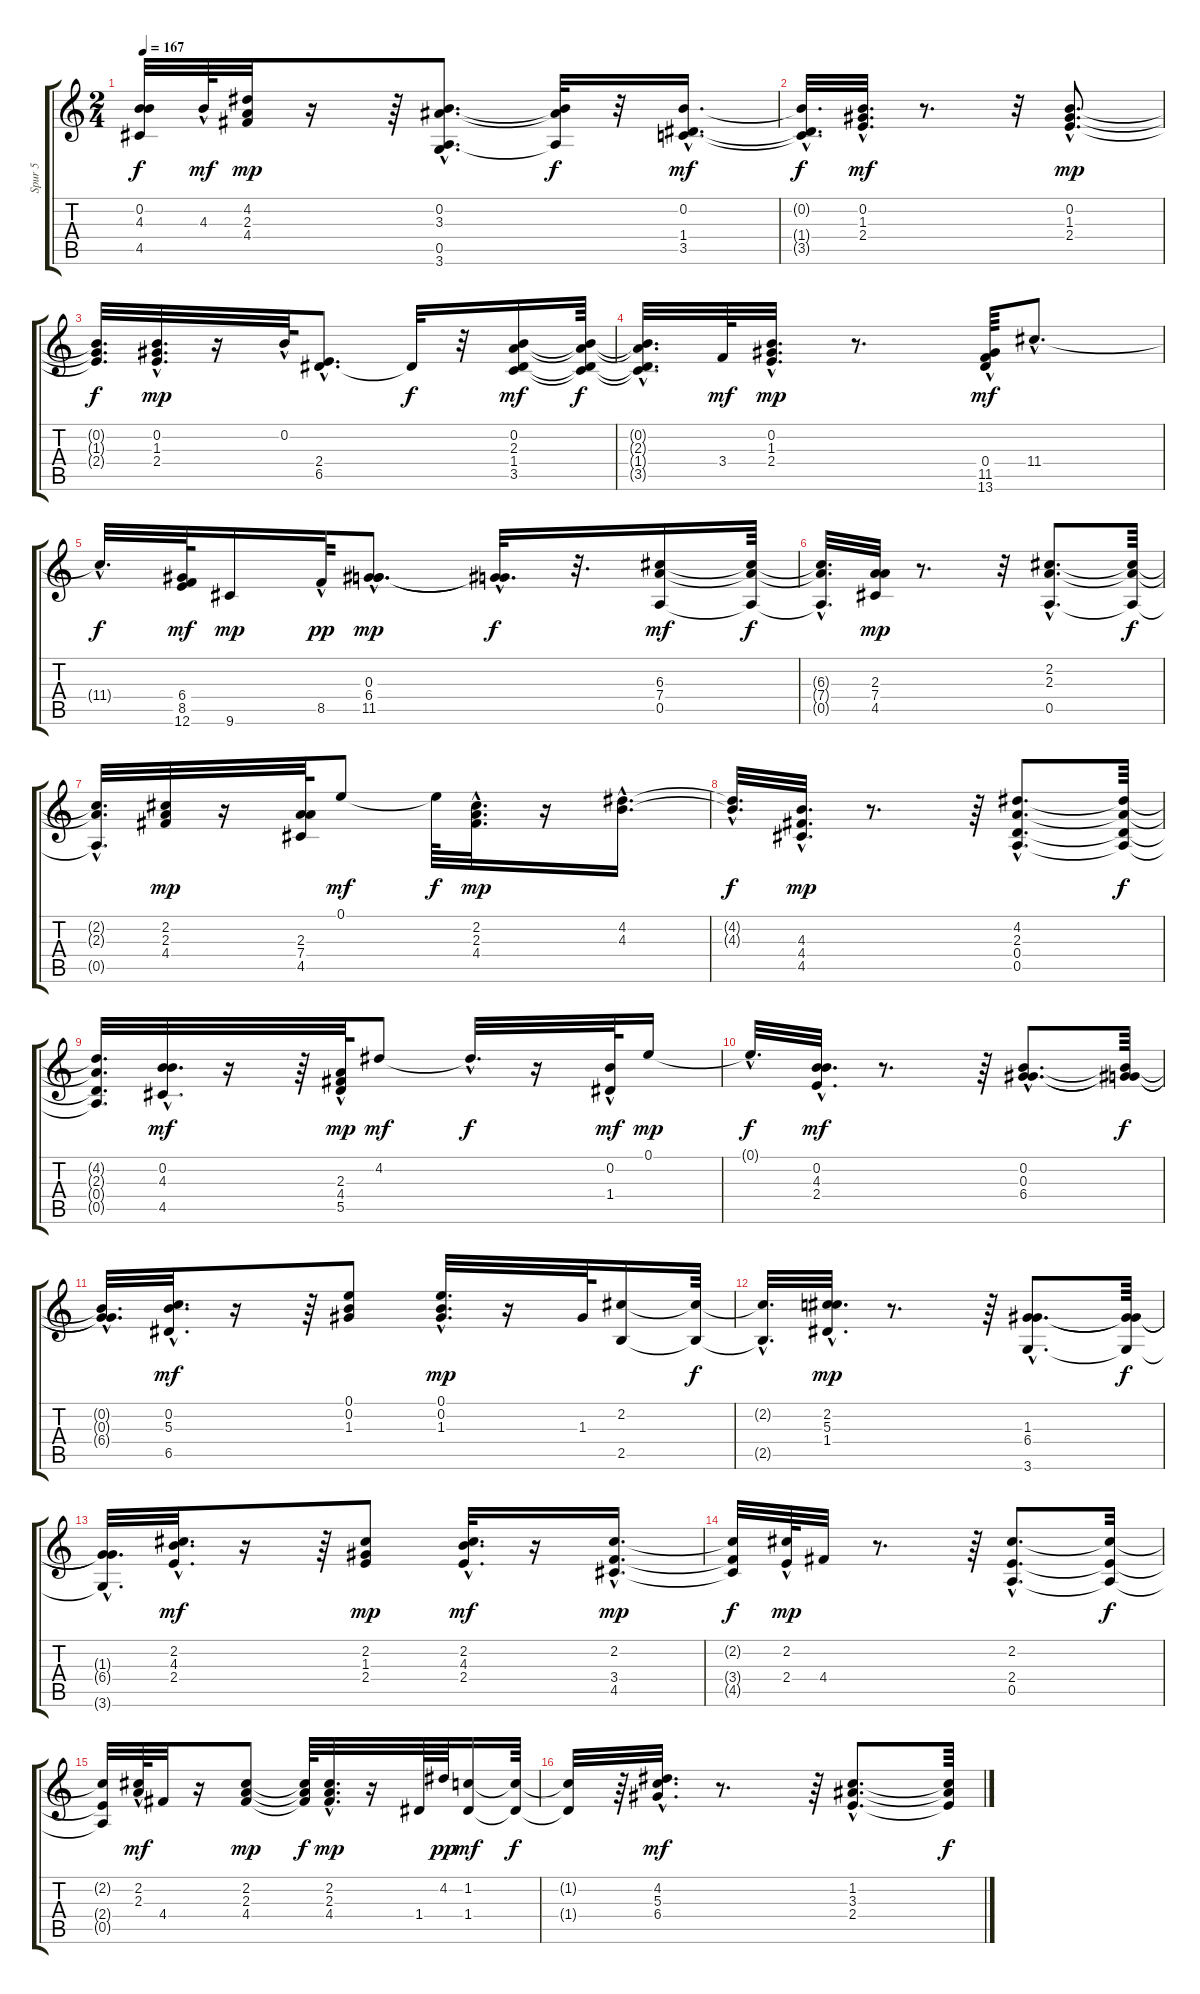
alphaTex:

\track ("Spur 5" "Spur 5") {instrument acousticguitarsteel}
\staff {score tabs}
\tuning (E4 B3 G3 D3 A2 E2) {hide}
\ts (2 4)
\tempo 167
\clef g2
\ks c
(0.2{t} 4.3{t} 4.5{t}).32{dy f} 4.3{hac}.64{dy mf} (4.2 2.3 4.4).32{dy mp} r.16 r.64 (0.2{hac} 3.3{hac} 0.5{hac} 3.6{hac}).8{d} (0.2{t} 3.3{t} 0.5{t}).32{dy f} r.32 (0.2{hac} 1.4{hac} 3.5{hac}).16{d dy mf} |
(0.2{hac t} 1.4{hac t} 3.5{hac t}).32{d dy f} (0.2{hac} 1.3 2.4).32{d dy mf} r.8{d} r.32 (0.2{hac} 1.3{hac} 2.4{hac}).8{d dy mp} |
(0.2{t} 1.3{t} 2.4{t}).32{d dy f} (0.2{hac} 1.3 2.4).32{d dy mp} r.16 0.2{hac}.64 (2.4{hac} 6.5{hac}).8{d} 6.5{t}.32{dy f} r.32 (0.2 2.3 1.4 3.5).16{dy mf} (0.2{t} 2.3{t} 1.4{t} 3.5{t}).64{dy f} |
(0.2{t} 2.3{t} 1.4{hac t} 3.5{hac t}).32{d} 3.4.64{dy mf} (0.2{hac} 1.3 2.4).32{d dy mp} r.8{d} (0.4 11.5 13.6{hac}).64{dy mf} 11.4{hac}.8{d} |
11.4{hac t}.32{d dy f} (6.4 8.5 12.6).64{dy mf} 9.6.16{dy mp} 8.5{hac}.64{dy pp} (0.3{hac} 6.4 11.5{hac}).8{d dy mp} (0.3{hac t} 11.5{t}).32{d dy f} r.32{d} (6.3 7.4 0.5).16{dy mf} (6.3{t} 7.4{t} 0.5{t}).64{dy f} |
(6.3{t} 7.4{hac t} 0.5{hac t}).32{d} (2.3 7.4 4.5).32{dy mp} r.8{d} r.32 (2.2{hac} 2.3{hac} 0.5{hac}).8{d} (2.2{t} 2.3{t} 0.5{t}).64{dy f} |
(2.2{hac t} 2.3{hac t} 0.5{hac t}).32{d} (2.2 2.3 4.4).32{dy mp} r.16 (2.3 7.4 4.5).64 0.1.8{dy mf} 0.1{t}.64{dy f} (2.2{hac} 2.3 4.4).32{d dy mp} r.16 (4.2{hac} 4.3{hac}).16{d} |
(4.2{hac t} 4.3{t}).32{d dy f} (4.3{hac} 4.4 4.5).32{d dy mp} r.8{d} r.64 (4.2{hac} 2.3{hac} 0.4{hac} 0.5{hac}).8{d} (4.2{t} 2.3{t} 0.4{t} 0.5{t}).64{dy f} |
(4.2{t} 2.3{t} 0.4{t} 0.5{t}).32{d} (0.2 4.3{hac} 4.5).32{d dy mf} r.16 r.64 (2.3{hac} 4.4{hac} 5.5{hac}).64{dy mp} 4.2.8{dy mf} 4.2{hac t}.32{d dy f} r.16 (0.2{hac} 1.4{hac}).64{dy mf} 0.1.16{dy mp} |
0.1{hac t}.32{d dy f} (0.2{hac} 4.3{hac} 2.4{hac}).32{d dy mf} r.8{d} r.64 (0.2{hac} 0.3{hac} 6.4{hac}).8{d} (0.2{t} 0.3{t} 6.4{t}).64{dy f} |
(0.2{t} 0.3{hac t} 6.4{t}).32{d} (0.2{hac} 5.3{hac} 6.5{hac}).32{d dy mf} r.16 r.64 (0.1 0.2 1.3).8 (0.1{hac} 0.2{hac} 1.3).32{d dy mp} r.16 1.3.64 (2.2 2.5).16 (2.2{t} 2.5{t}).64{dy f} |
(2.2{hac t} 2.5{hac t}).32{d} (2.2{hac} 5.3 1.4).32{d dy mp} r.8{d} r.64 (1.3{hac} 6.4{hac} 3.6{hac}).8{d} (1.3{t} 6.4{t} 3.6{t}).64{dy f} |
(1.3{t} 6.4{hac t} 3.6{hac t}).32{d} (2.2{hac} 4.3 2.4).32{d dy mf} r.16 r.64 (2.2 1.3 2.4).8{dy mp} (2.2{hac} 4.3 2.4).32{d dy mf} r.16 (2.2{hac} 3.4{hac} 4.5{hac}).16{d dy mp} |
(2.2{t} 3.4{t} 4.5{t}).32{dy f} (2.2{hac} 2.4).64{dy mp} 4.4.32 r.8{d} r.64 (2.2{hac} 2.4{hac} 0.5{hac}).8{d} (2.2{t} 2.4{t} 0.5{t}).32{dy f} |
(2.2{t} 2.4{t} 0.5{t}).32 (2.2{hac} 2.3{hac}).64{dy mf} 4.4.32 r.16 (2.2 2.3 4.4).8{dy mp} (2.2{t} 2.3{t} 4.4{t}).64{dy f} (2.2{hac} 2.3 4.4).32{d dy mp} r.16 1.4.64 4.2.64{dy pp} (1.2 1.4).16{dy mf} (1.2{t} 1.4{t}).64{dy f} |
(1.2{t} 1.4{t}).32 r.64 (4.2{hac} 5.3 6.4).32{d dy mf} r.8{d} r.64 (1.2{hac} 3.3{hac} 2.4{hac}).8{d} (1.2{t} 3.3{t} 2.4{t}).64{dy f}
